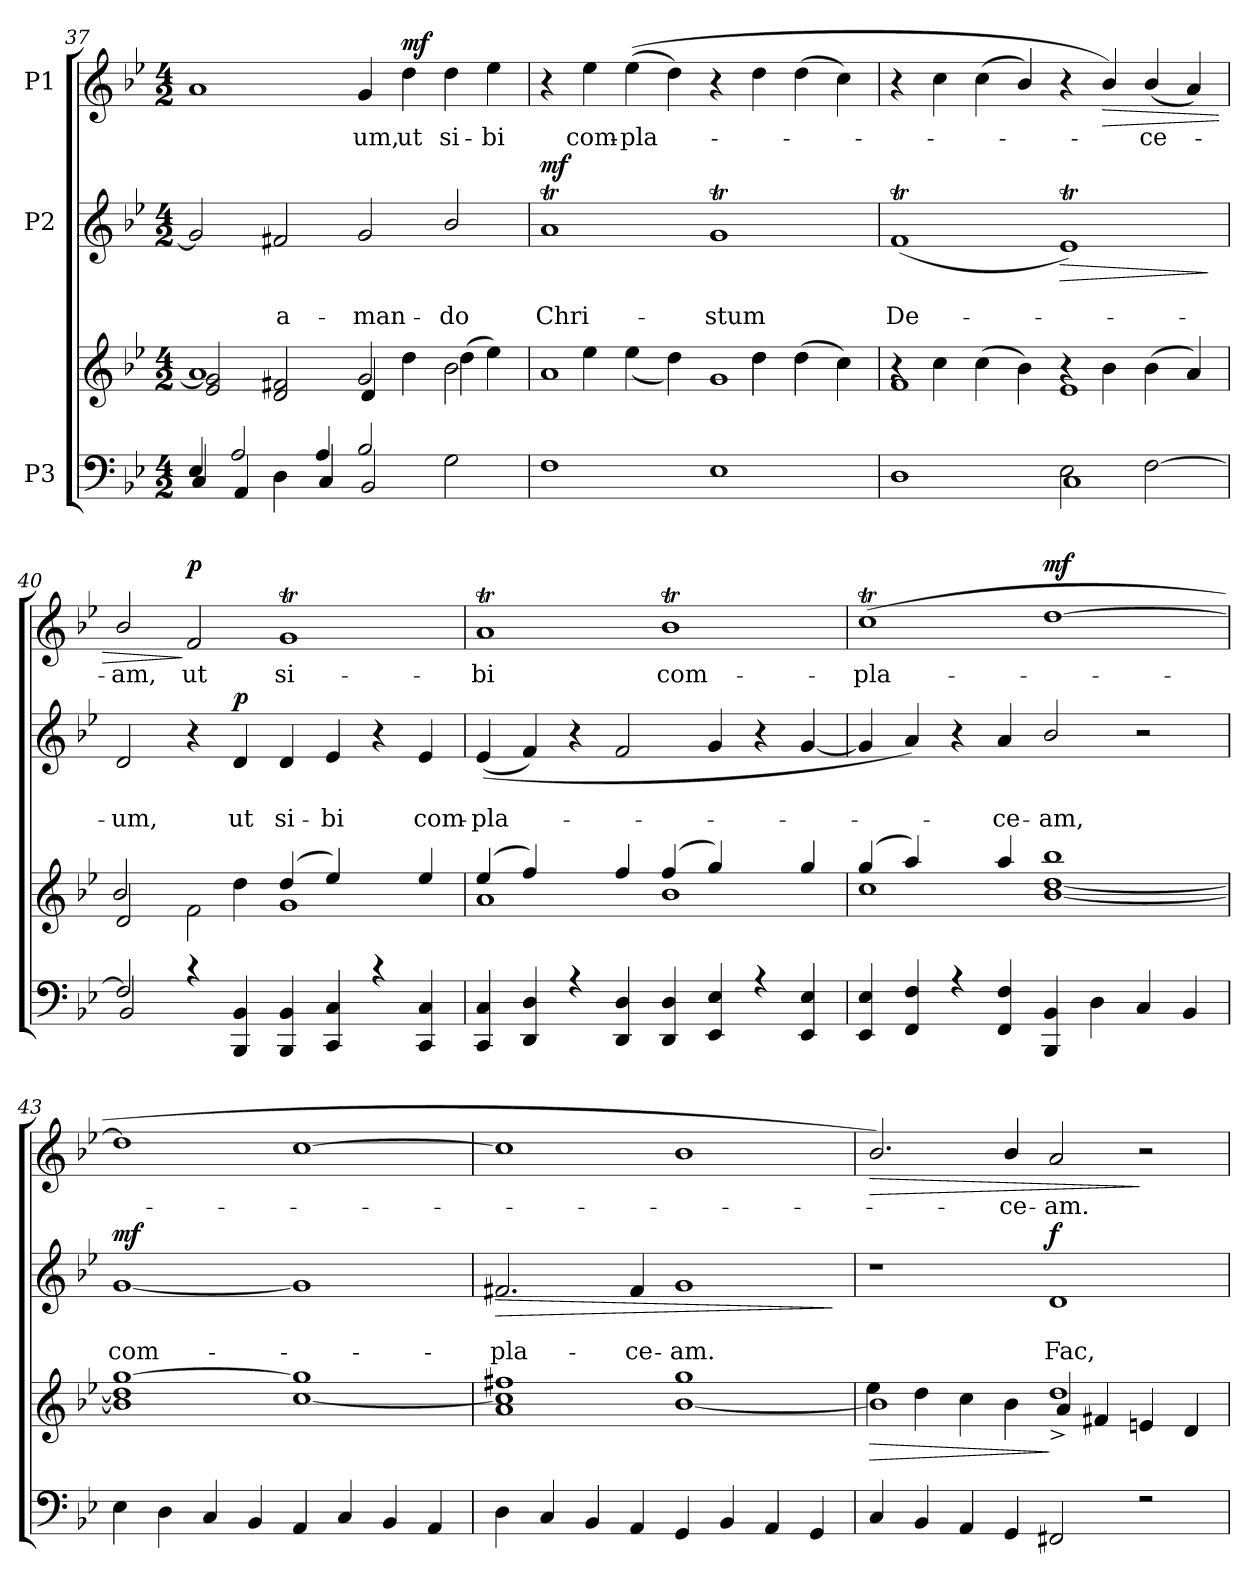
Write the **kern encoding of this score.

**kern	**kern	**dynam	**kern	**text	**text	**dynam	**kern	**text	**dynam
*part3	*part3	*part3	*part2	*part2	*part2	*part2	*part1	*part1	*part1
*staff4	*staff3	*staff3/4	*staff2	*staff2	*staff2	*staff2	*staff1	*staff1	*staff1
*I"P3	*	*	*I"P2	*	*	*	*I"P1	*	*
*clefF4	*clefG2	*	*clefG2	*	*	*	*clefG2	*	*
*k[b-e-]	*k[b-e-]	*	*k[b-e-]	*	*	*	*k[b-e-]	*	*
*B-:	*B-:	*	*B-:	*	*	*	*B-:	*	*
*M4/2	*M4/2	*	*M4/2	*	*	*	*M4/2	*	*
=37	=37	=37	=37	=37	=37	=37	=37	=37	=37
*^	*^	*	*	*	*	*	*	*	*
*	*	*	*^	*	*	*	*	*	*	*	*
4E-/	4C/	0ryy	1a	2e-/ 2g/]	.	2g/]	.	.	.	1a	.	.
2A/	4AA/	.	.	.	.	.	.	.	.	.	.	.
!	!	!	!	!	!	!	!	!LO:LY:b	!	!	!	!
.	4D\	.	.	2d/ 2f#X/	.	2f#X/	.	a-	.	.	.	.
4A/	4C/	.	.	.	.	.	.	.	.	.	.	.
!	!	!	!	!	!	!	!	!LO:LY:b	!	!	!LO:LY:b	!
2B-/	2BB-/	.	2g/	4d/	.	2g/	.	-man-	.	4g/	-um,	.
!	!	!	!	!	!	!	!	!	!	!	!LO:LY:b	!LO:DY:a
.	.	.	.	4dd\	.	.	.	.	.	4dd\	ut	mf
!	!	!	!	!	!	!	!	!LO:LY:b	!	!	!LO:LY:b	!
2ryy	2G\	.	2b-\	(>4dd\	.	2b-/	.	-do	.	4dd\	si-	.
!	!	!	!	!	!	!	!	!	!	!	!LO:LY:b	!
.	.	.	.	4ee-\)	.	.	.	.	.	4ee-\	-bi	.
=38	=38	=38	=38	=38	=38	=38	=38	=38	=38	=38	=38	=38
!	!	!	!	!	!	!	!	!LO:LY:b	!LO:DY:a	!	!	!
1F	0ryy	1ryy	4ryy	1a	.	1at	.	Chri-	mf	4r	.	.
!	!	!	!	!	!	!	!	!	!	!	!LO:LY:b	!
.	.	.	4ee-\	.	.	.	.	.	.	4ee-\	com-	.
!	!	!	!	!	!	!	!	!	!	!	!LO:LY:b	!
.	.	.	(>4ee-\	.	.	.	.	.	.	(>(>4ee-\	-pla-	.
.	.	.	4dd\)	.	.	.	.	.	.	4dd\)	.	.
!	!	!	!	!	!	!	!	!LO:LY:b	!	!	!	!
1E-	.	4ryy	1g	4ryy	.	1gT	.	-stum	.	4r	.	.
.	.	4dd\	.	4dd\	.	.	.	.	.	4dd\	.	.
.	.	4dd\	.	(>4dd\	.	.	.	.	.	(>4dd\	.	.
.	.	4cc\	.	4cc\)	.	.	.	.	.	4cc\)	.	.
=39	=39	=39	=39	=39	=39	=39	=39	=39	=39	=39	=39	=39
!	!	!	!	!	!	!	!	!LO:LY:b	!	!	!	!
1D	1ryy	0ryy	1f	4r	.	(<1fT	.	De-	.	4r	.	.
.	.	.	.	4cc\	.	.	.	.	.	4cc\	.	.
.	.	.	.	(>4cc\	.	.	.	.	.	(>4cc\	.	.
.	.	.	.	4b-\)	.	.	.	.	.	4b-/)	.	.
!	!	!	!	!	!	!	!	!	!LO:HP:b	!	!	!
2E-\	1C	.	1e-	4r	.	1e-T)	.	.	>	4r	.	.
!	!	!	!	!	!	!	!	!	!	!	!	!LO:HP:b
.	.	.	.	4b-\	.	.	.	.	.	4b-/)	.	>
!	!	!	!	!	!	!	!	!	!	!	!LO:LY:b	!
[>2F\	.	.	.	(>4b-\	.	.	.	.	.	(<4b-/	-ce-	.
.	.	.	.	4a/)	.	.	.	.	.	4a/)	.	.
*v	*v	*	*	*	*	*	*	*	*	*	*	*
*	*v	*v	*v	*	*	*	*	*	*	*	*
.	.	.	.	.	.	]	.	.	.
!!LO:LB:g=z
=40	=40	=40	=40	=40	=40	=40	=40	=40	=40
*^	*^	*	*	*	*	*	*	*	*
*	*	*	*^	*	*	*	*	*	*	*	*
!	!	!	!	!	!	!	!	!LO:LY:b	!	!	!LO:LY:b	!
2F/]	2BB-/	0ryy	2d/	2b-/	.	2d/	.	-um,	.	2b-/	-am,	.
!	!	!	!	!	!	!	!	!	!	!	!LO:LY:b	!LO:DY:n=1:a
4rc	1.ryy	.	4ryy	2f\	.	4r	.	.	.	2f/	ut	] p
!	!	!	!	!	!	!	!	!LO:LY:b	!LO:DY:a	!	!	!
4BBB-/ 4BB-/	.	.	4dd\	.	.	4d/	.	ut	p	.	.	.
!	!	!	!	!	!	!	!	!LO:LY:b	!	!	!LO:LY:b	!
4BBB-/ 4BB-/	.	.	1g	(>4dd/	.	4d/	.	si-	.	1gT	si-	.
!	!	!	!	!	!	!	!	!LO:LY:b	!	!	!	!
4CC/ 4C/	.	.	.	4ee-/)	.	4e-/	.	-bi	.	.	.	.
4rc	.	.	.	4ryy	.	4r	.	.	.	.	.	.
!	!	!	!	!	!	!	!	!LO:LY:b	!	!	!	!
4CC/ 4C/	.	.	.	4ee-/	.	4e-/	.	com-	.	.	.	.
=41	=41	=41	=41	=41	=41	=41	=41	=41	=41	=41	=41	=41
!	!	!	!	!	!	!	!	!LO:LY:b	!	!	!LO:LY:b	!
4CC/ 4C/	0ryy	0ryy	1a	(>4ee-/	.	(<(<4e-/	.	-pla-	.	1at	-bi	.
4DD/ 4D/	.	.	.	4ff/)	.	4f/)	.	.	.	.	.	.
4r	.	.	.	4ryy	.	4r	.	.	.	.	.	.
4DD/ 4D/	.	.	.	4ff/	.	2f/	.	.	.	.	.	.
!	!	!	!	!	!	!	!	!	!	!	!LO:LY:b	!
4DD/ 4D/	.	.	1b-	(>4ff/	.	.	.	.	.	1b-T	com-	.
4EE-/ 4E-/	.	.	.	4gg/)	.	4g/	.	.	.	.	.	.
4r	.	.	.	4ryy	.	4r	.	.	.	.	.	.
4EE-/ 4E-/	.	.	.	4gg/	.	[<4g/	.	.	.	.	.	.
=42	=42	=42	=42	=42	=42	=42	=42	=42	=42	=42	=42	=42
!	!	!	!	!	!	!	!	!	!	!	!LO:LY:b	!
4EE-/ 4E-/	0ryy	0ryy	1cc	(>4gg/	.	4g/]	.	.	.	(>1ccT	-pla-	.
4FF/ 4F/	.	.	.	4aa/)	.	4a/)	.	.	.	.	.	.
4r	.	.	.	4ryy	.	4r	.	.	.	.	.	.
!	!	!	!	!	!	!	!	!LO:LY:b	!	!	!	!
4FF/ 4F/	.	.	.	4aa/	.	4a/	.	-ce-	.	.	.	.
!	!	!	!	!	!	!	!	!LO:LY:b	!	!	!	!LO:DY:a
4BBB-/ 4BB-/	.	.	[<1b- [<1dd	1bb-	.	2b-/	.	-am,	.	[>1dd	.	mf
4D\	.	.	.	.	.	.	.	.	.	.	.	.
4C/	.	.	.	.	.	2r	.	.	.	.	.	.
4BB-/	.	.	.	.	.	.	.	.	.	.	.	.
=43	=43	=43	=43	=43	=43	=43	=43	=43	=43	=43	=43	=43
!	!	!	!	!	!	!	!	!LO:LY:b	!LO:DY:b	!	!	!
4E-\	0ryy	0ryy	1b-] 1dd]	[>1gg	.	[<1g	.	com-	mf	1dd]	.	.
4D\	.	.	.	.	.	.	.	.	.	.	.	.
4C/	.	.	.	.	.	.	.	.	.	.	.	.
4BB-/	.	.	.	.	.	.	.	.	.	.	.	.
4AA/	.	.	[<1cc	1gg]	.	1g]	.	.	.	[>1cc	.	.
4C/	.	.	.	.	.	.	.	.	.	.	.	.
4BB-/	.	.	.	.	.	.	.	.	.	.	.	.
4AA/	.	.	.	.	.	.	.	.	.	.	.	.
!!LO:LB:g=z
=44	=44	=44	=44	=44	=44	=44	=44	=44	=44	=44	=44	=44
!	!	!	!	!	!	!	!	!LO:LY:b	!LO:HP:b	!	!	!
4D\	0ryy	0ryy	1cc]	1a 1ff#X	.	2.f#X/	.	-pla-	>	1cc]	.	.
4C/	.	.	.	.	.	.	.	.	.	.	.	.
4BB-/	.	.	.	.	.	.	.	.	.	.	.	.
!	!	!	!	!	!	!	!	!LO:LY:b	!	!	!	!
4AA/	.	.	.	.	.	4f#/	.	-ce-	.	.	.	.
!	!	!	!	!	!	!	!	!LO:LY:b	!	!	!	!
4GG/	.	.	[<1b-	1gg	.	1g	.	-am.	.	1b-	.	.
4BB-/	.	.	.	.	.	.	.	.	.	.	.	.
4AA/	.	.	.	.	.	.	.	.	.	.	.	.
4GG/	.	.	.	.	.	.	.	.	.	.	.	.
*v	*v	*	*	*	*	*	*	*	*	*	*	*
*	*v	*v	*v	*	*	*	*	*	*	*	*
.	.	.	.	.	.	]	.	.	.
=45	=45	=45	=45	=45	=45	=45	=45	=45	=45
*^	*^	*	*	*	*	*	*	*	*
!	!	!	!	!LO:HP:b	!	!	!	!	!	!	!LO:HP:b
*	*	*	*^	*	*	*	*	*	*	*	*
4C/	0ryy	0ryy	1b-]	4ee-\	>	1r	.	.	.	2.b-/)	.	>
4BB-/	.	.	.	4dd\	.	.	.	.	.	.	.	.
4AA/	.	.	.	4cc\	.	.	.	.	.	.	.	.
!	!	!	!	!	!	!	!	!	!	!	!LO:LY:b	!
4GG/	.	.	.	4b-\	.	.	.	.	.	4b-/	-ce-	.
!	!	!	!	!	!	!	!	!LO:LY:b	!LO:DY:a	!	!LO:LY:b	!
2FF#X/	.	.	1dd^<	4a/	]	1d	.	Fac,	f	2a/	-am.	.
.	.	.	.	4f#X/	.	.	.	.	.	.	.	.
2r	.	.	.	4en/	.	.	.	.	.	2r	.	]
.	.	.	.	4d/	.	.	.	.	.	.	.	.
*v	*v	*	*	*	*	*	*	*	*	*	*	*
*	*v	*v	*v	*	*	*	*	*	*	*	*
=	=	=	=	=	=	=	=	=	=
*-	*-	*-	*-	*-	*-	*-	*-	*-	*-
